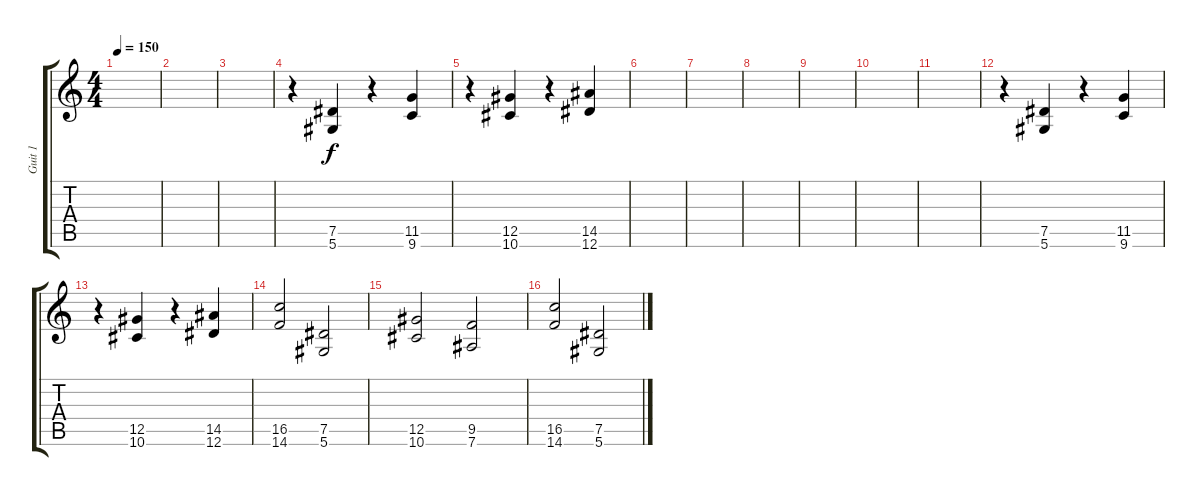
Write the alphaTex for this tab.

\track ("Guit 1" "Guit 1") {instrument distortionguitar}
\staff {score tabs}
\tuning (Eb4 Bb3 Gb3 Db3 Ab2 Eb2) {hide}
\ts (4 4)
\tempo 150
\clef g2
\ks c
|
|
|
r.4 (7.5 5.6).4 r.4 (11.5 9.6).4 |
r.4 (12.5 10.6).4 r.4 (14.5 12.6).4 |
|
|
|
|
|
|
r.4 (7.5 5.6).4 r.4 (11.5 9.6).4 |
r.4 (12.5 10.6).4 r.4 (14.5 12.6).4 |
(16.5 14.6).2 (7.5 5.6).2 |
(12.5 10.6).2 (9.5 7.6).2 |
(16.5 14.6).2 (7.5 5.6).2
